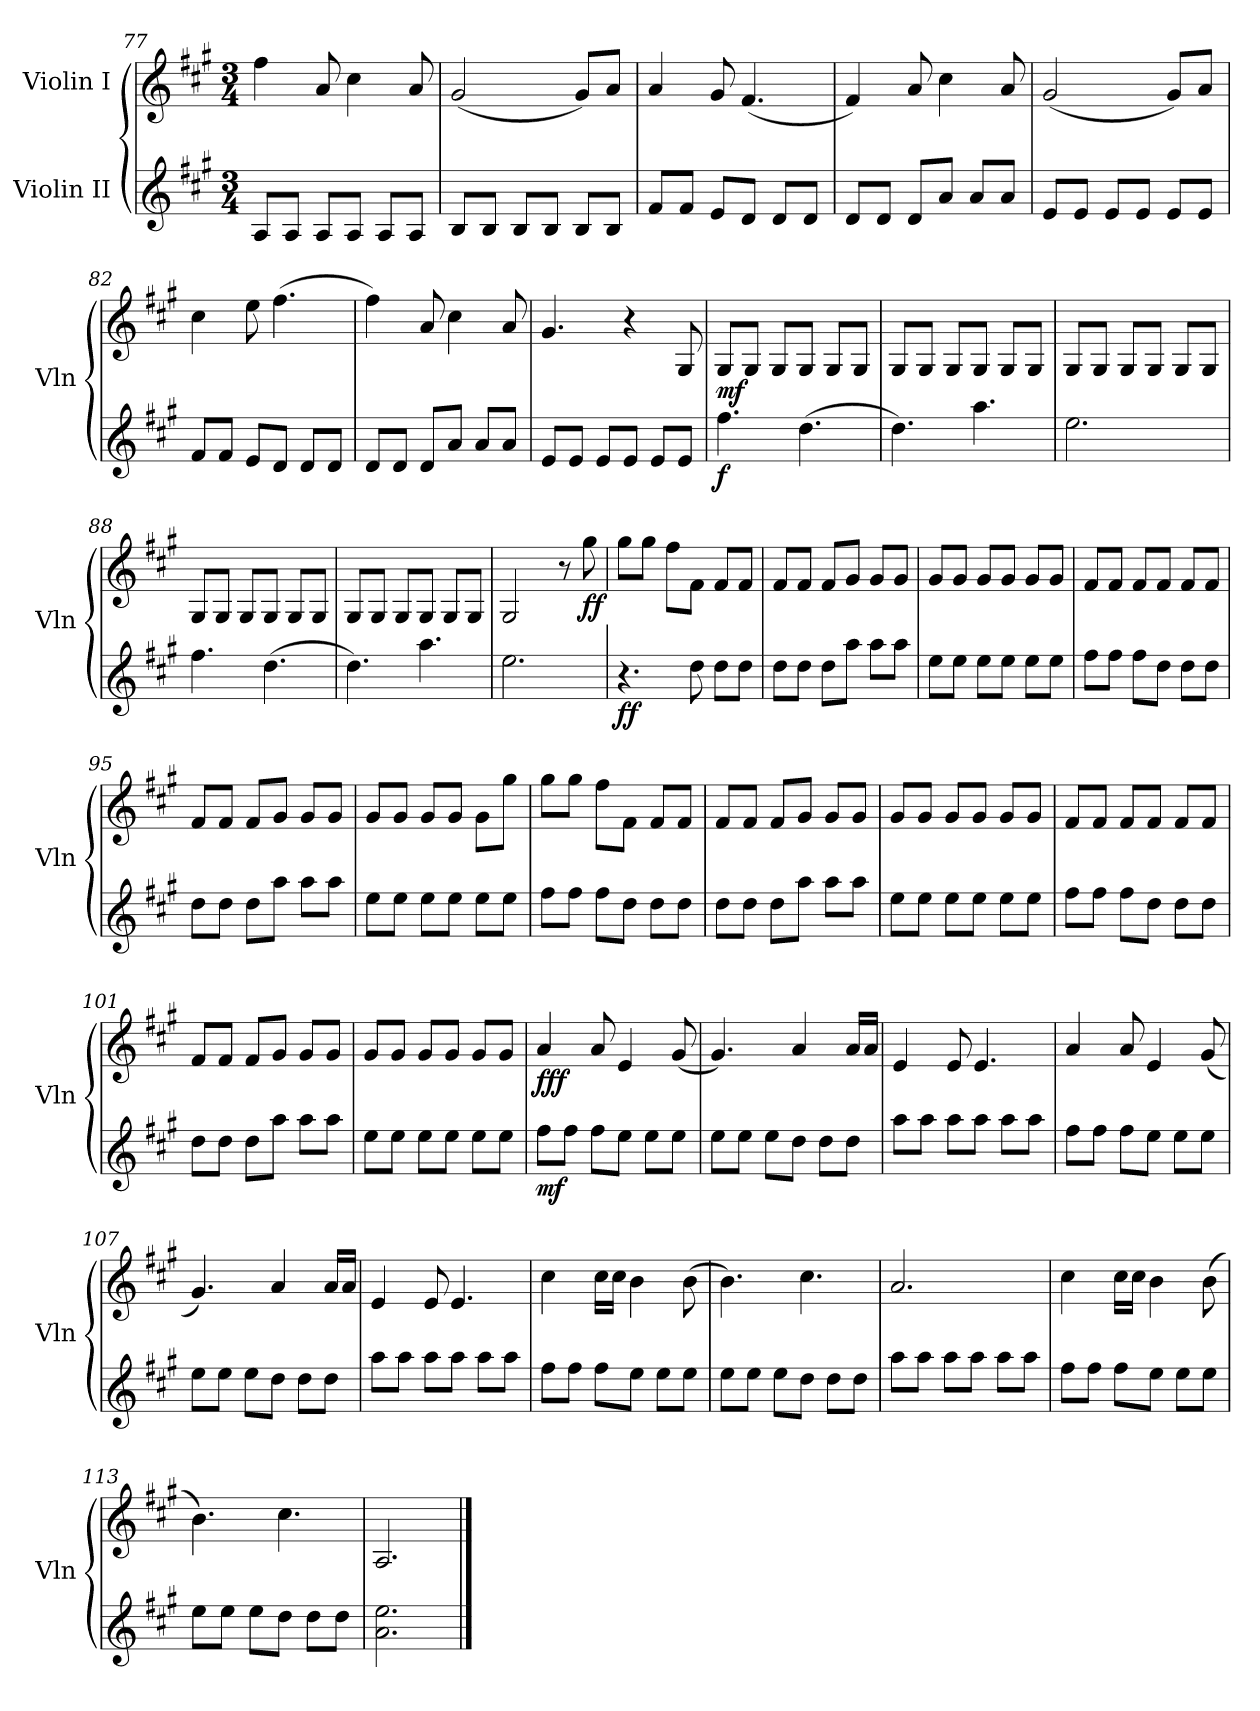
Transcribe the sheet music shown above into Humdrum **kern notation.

**kern	**dynam	**kern	**dynam
*part2	*part2	*part1	*part1
*staff2	*staff2	*staff1	*staff1
*I"Violin II	*	*I"Violin I	*
*I'Vln	*	*I'Vln	*
*clefG2	*	*clefG2	*
*k[f#c#g#]	*	*k[f#c#g#]	*
*M3/4	*	*M3/4	*
=77	=77	=77	=77
8A/L	.	4ff#\	.
8A/J	.	.	.
8A/L	.	8a/	.
8A/J	.	4cc#\	.
8A/L	.	.	.
8A/J	.	8a/	.
=78	=78	=78	=78
8B/L	.	(2g#/	.
8B/J	.	.	.
8B/L	.	.	.
8B/J	.	.	.
8B/L	.	8g#/L)	.
8B/J	.	8a/J	.
!!LO:LB:g=z
=79	=79	=79	=79
8f#/L	.	4a/	.
8f#/J	.	.	.
8e/L	.	8g#/	.
8d/J	.	(4.f#/	.
8d/L	.	.	.
8d/J	.	.	.
=80	=80	=80	=80
8d/L	.	4f#/)	.
8d/J	.	.	.
8d/L	.	8a/	.
8a/J	.	4cc#\	.
8a/L	.	.	.
8a/J	.	8a/	.
=81	=81	=81	=81
8e/L	.	(2g#/	.
8e/J	.	.	.
8e/L	.	.	.
8e/J	.	.	.
8e/L	.	8g#/L)	.
8e/J	.	8a/J	.
=82	=82	=82	=82
8f#/L	.	4cc#\	.
8f#/J	.	.	.
8e/L	.	8ee\	.
8d/J	.	(4.ff#\	.
8d/L	.	.	.
8d/J	.	.	.
=83	=83	=83	=83
8d/L	.	4ff#\)	.
8d/J	.	.	.
8d/L	.	8a/	.
8a/J	.	4cc#\	.
8a/L	.	.	.
8a/J	.	8a/	.
=84	=84	=84	=84
8e/L	.	4.g#/	.
8e/J	.	.	.
8e/L	.	.	.
8e/J	.	4r	.
8e/L	.	.	.
8e/J	.	8G#/	.
!!LO:PB:g=z
=85	=85	=85	=85
!	!LO:DY:b	!	!LO:DY:b
4.ff#\	f	8G#/L	mf
.	.	8G#/J	.
.	.	8G#/L	.
(4.dd\	.	8G#/J	.
.	.	8G#/L	.
.	.	8G#/J	.
=86	=86	=86	=86
4.dd\)	.	8G#/L	.
.	.	8G#/J	.
.	.	8G#/L	.
4.aa\	.	8G#/J	.
.	.	8G#/L	.
.	.	8G#/J	.
=87	=87	=87	=87
2.ee\	.	8G#/L	.
.	.	8G#/J	.
.	.	8G#/L	.
.	.	8G#/J	.
.	.	8G#/L	.
.	.	8G#/J	.
=88	=88	=88	=88
4.ff#\	.	8G#/L	.
.	.	8G#/J	.
.	.	8G#/L	.
(4.dd\	.	8G#/J	.
.	.	8G#/L	.
.	.	8G#/J	.
=89	=89	=89	=89
4.dd\)	.	8G#/L	.
.	.	8G#/J	.
.	.	8G#/L	.
4.aa\	.	8G#/J	.
.	.	8G#/L	.
.	.	8G#/J	.
!!LO:LB:g=z
=90	=90	=90	=90
2.ee\	.	2G#/	.
.	.	8r	.
!	!	!	!LO:DY:b
.	.	8gg#\	ff
=91	=91	=91	=91
!	!LO:DY:b	!	!
4.r	ff	8gg#\L	.
.	.	8gg#\J	.
.	.	8ff#\L	.
8dd\	.	8f#\J	.
8dd\L	.	8f#/L	.
8dd\J	.	8f#/J	.
=92	=92	=92	=92
8dd\L	.	8f#/L	.
8dd\J	.	8f#/J	.
8dd\L	.	8f#/L	.
8aa\J	.	8g#/J	.
8aa\L	.	8g#/L	.
8aa\J	.	8g#/J	.
=93	=93	=93	=93
8ee\L	.	8g#/L	.
8ee\J	.	8g#/J	.
8ee\L	.	8g#/L	.
8ee\J	.	8g#/J	.
8ee\L	.	8g#/L	.
8ee\J	.	8g#/J	.
=94	=94	=94	=94
8ff#\L	.	8f#/L	.
8ff#\J	.	8f#/J	.
8ff#\L	.	8f#/L	.
8dd\J	.	8f#/J	.
8dd\L	.	8f#/L	.
8dd\J	.	8f#/J	.
=95	=95	=95	=95
8dd\L	.	8f#/L	.
8dd\J	.	8f#/J	.
8dd\L	.	8f#/L	.
8aa\J	.	8g#/J	.
8aa\L	.	8g#/L	.
8aa\J	.	8g#/J	.
=96	=96	=96	=96
8ee\L	.	8g#/L	.
8ee\J	.	8g#/J	.
8ee\L	.	8g#/L	.
8ee\J	.	8g#/J	.
8ee\L	.	8g#\L	.
8ee\J	.	8gg#\J	.
!!LO:LB:g=z
=97	=97	=97	=97
8ff#\L	.	8gg#\L	.
8ff#\J	.	8gg#\J	.
8ff#\L	.	8ff#\L	.
8dd\J	.	8f#\J	.
8dd\L	.	8f#/L	.
8dd\J	.	8f#/J	.
=98	=98	=98	=98
8dd\L	.	8f#/L	.
8dd\J	.	8f#/J	.
8dd\L	.	8f#/L	.
8aa\J	.	8g#/J	.
8aa\L	.	8g#/L	.
8aa\J	.	8g#/J	.
=99	=99	=99	=99
8ee\L	.	8g#/L	.
8ee\J	.	8g#/J	.
8ee\L	.	8g#/L	.
8ee\J	.	8g#/J	.
8ee\L	.	8g#/L	.
8ee\J	.	8g#/J	.
=100	=100	=100	=100
8ff#\L	.	8f#/L	.
8ff#\J	.	8f#/J	.
8ff#\L	.	8f#/L	.
8dd\J	.	8f#/J	.
8dd\L	.	8f#/L	.
8dd\J	.	8f#/J	.
=101	=101	=101	=101
8dd\L	.	8f#/L	.
8dd\J	.	8f#/J	.
8dd\L	.	8f#/L	.
8aa\J	.	8g#/J	.
8aa\L	.	8g#/L	.
8aa\J	.	8g#/J	.
=102	=102	=102	=102
8ee\L	.	8g#/L	.
8ee\J	.	8g#/J	.
8ee\L	.	8g#/L	.
8ee\J	.	8g#/J	.
8ee\L	.	8g#/L	.
8ee\J	.	8g#/J	.
!!LO:LB:g=z
=103	=103	=103	=103
!	!LO:DY:b	!	!LO:DY:b
8ff#\L	mf	4a/	fff
8ff#\J	.	.	.
8ff#\L	.	8a/	.
8ee\J	.	4e/	.
8ee\L	.	.	.
8ee\J	.	(8g#/	.
=104	=104	=104	=104
8ee\L	.	4.g#/)	.
8ee\J	.	.	.
8ee\L	.	.	.
8dd\J	.	4a/	.
8dd\L	.	.	.
8dd\J	.	16a/LL	.
.	.	16a/JJ	.
=105	=105	=105	=105
8aa\L	.	4e/	.
8aa\J	.	.	.
8aa\L	.	8e/	.
8aa\J	.	4.e/	.
8aa\L	.	.	.
8aa\J	.	.	.
=106	=106	=106	=106
8ff#\L	.	4a/	.
8ff#\J	.	.	.
8ff#\L	.	8a/	.
8ee\J	.	4e/	.
8ee\L	.	.	.
8ee\J	.	(8g#/	.
=107	=107	=107	=107
8ee\L	.	4.g#/)	.
8ee\J	.	.	.
8ee\L	.	.	.
8dd\J	.	4a/	.
8dd\L	.	.	.
8dd\J	.	16a/LL	.
.	.	16a/JJ	.
!!LO:LB:g=z
=108	=108	=108	=108
8aa\L	.	4e/	.
8aa\J	.	.	.
8aa\L	.	8e/	.
8aa\J	.	4.e/	.
8aa\L	.	.	.
8aa\J	.	.	.
=109	=109	=109	=109
8ff#\L	.	4cc#\	.
8ff#\J	.	.	.
8ff#\L	.	16cc#\LL	.
.	.	16cc#\JJ	.
8ee\J	.	4b\	.
8ee\L	.	.	.
8ee\J	.	(8b\	.
=110	=110	=110	=110
8ee\L	.	4.b\)	.
8ee\J	.	.	.
8ee\L	.	.	.
8dd\J	.	4.cc#\	.
8dd\L	.	.	.
8dd\J	.	.	.
=111	=111	=111	=111
8aa\L	.	2.a/	.
8aa\J	.	.	.
8aa\L	.	.	.
8aa\J	.	.	.
8aa\L	.	.	.
8aa\J	.	.	.
=112	=112	=112	=112
8ff#\L	.	4cc#\	.
8ff#\J	.	.	.
8ff#\L	.	16cc#\LL	.
.	.	16cc#\JJ	.
8ee\J	.	4b\	.
8ee\L	.	.	.
8ee\J	.	(8b\	.
=113	=113	=113	=113
8ee\L	.	4.b\)	.
8ee\J	.	.	.
8ee\L	.	.	.
8dd\J	.	4.cc#\	.
8dd\L	.	.	.
8dd\J	.	.	.
!!LO:PB:g=z
=114	=114	=114	=114
2.a\ 2.ee\	.	2.A/	.
==	==	==	==
*-	*-	*-	*-
